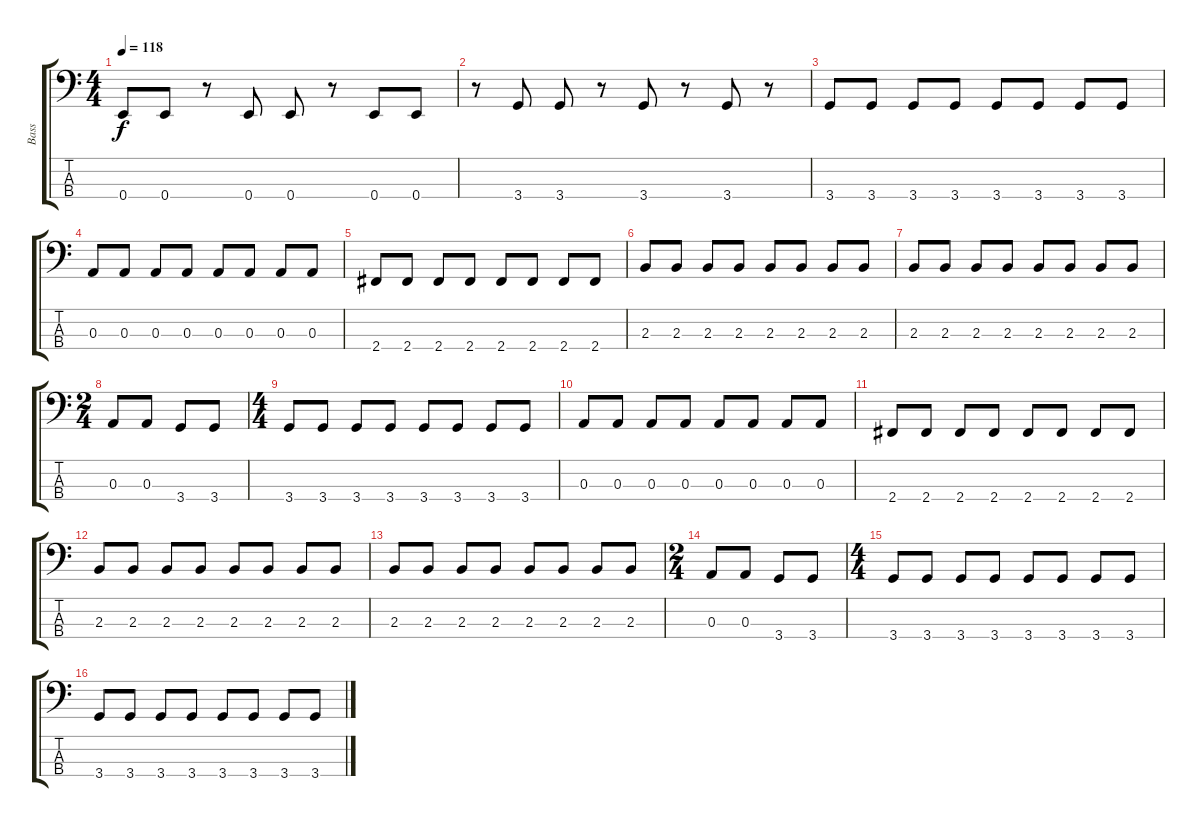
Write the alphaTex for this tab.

\track ("Bass" "Bass") {instrument electricbasspick}
\staff {score tabs}
\tuning (G2 D2 A1 E1) {hide}
\ts (4 4)
\tempo 118
\clef f4
\ks c
0.4.8{dy f} 0.4.8 r.8 0.4.8 0.4.8 r.8 0.4.8 0.4.8 |
r.8 3.4.8 3.4.8 r.8 3.4.8 r.8 3.4.8 r.8 |
3.4.8 3.4.8 3.4.8 3.4.8 3.4.8 3.4.8 3.4.8 3.4.8 |
0.3.8 0.3.8 0.3.8 0.3.8 0.3.8 0.3.8 0.3.8 0.3.8 |
2.4.8 2.4.8 2.4.8 2.4.8 2.4.8 2.4.8 2.4.8 2.4.8 |
2.3.8 2.3.8 2.3.8 2.3.8 2.3.8 2.3.8 2.3.8 2.3.8 |
2.3.8 2.3.8 2.3.8 2.3.8 2.3.8 2.3.8 2.3.8 2.3.8 |
\ts (2 4)
0.3.8 0.3.8 3.4.8 3.4.8 |
\ts (4 4)
3.4.8 3.4.8 3.4.8 3.4.8 3.4.8 3.4.8 3.4.8 3.4.8 |
0.3.8 0.3.8 0.3.8 0.3.8 0.3.8 0.3.8 0.3.8 0.3.8 |
2.4.8 2.4.8 2.4.8 2.4.8 2.4.8 2.4.8 2.4.8 2.4.8 |
2.3.8 2.3.8 2.3.8 2.3.8 2.3.8 2.3.8 2.3.8 2.3.8 |
2.3.8 2.3.8 2.3.8 2.3.8 2.3.8 2.3.8 2.3.8 2.3.8 |
\ts (2 4)
0.3.8 0.3.8 3.4.8 3.4.8 |
\ts (4 4)
3.4.8 3.4.8 3.4.8 3.4.8 3.4.8 3.4.8 3.4.8 3.4.8 |
3.4.8 3.4.8 3.4.8 3.4.8 3.4.8 3.4.8 3.4.8 3.4.8
